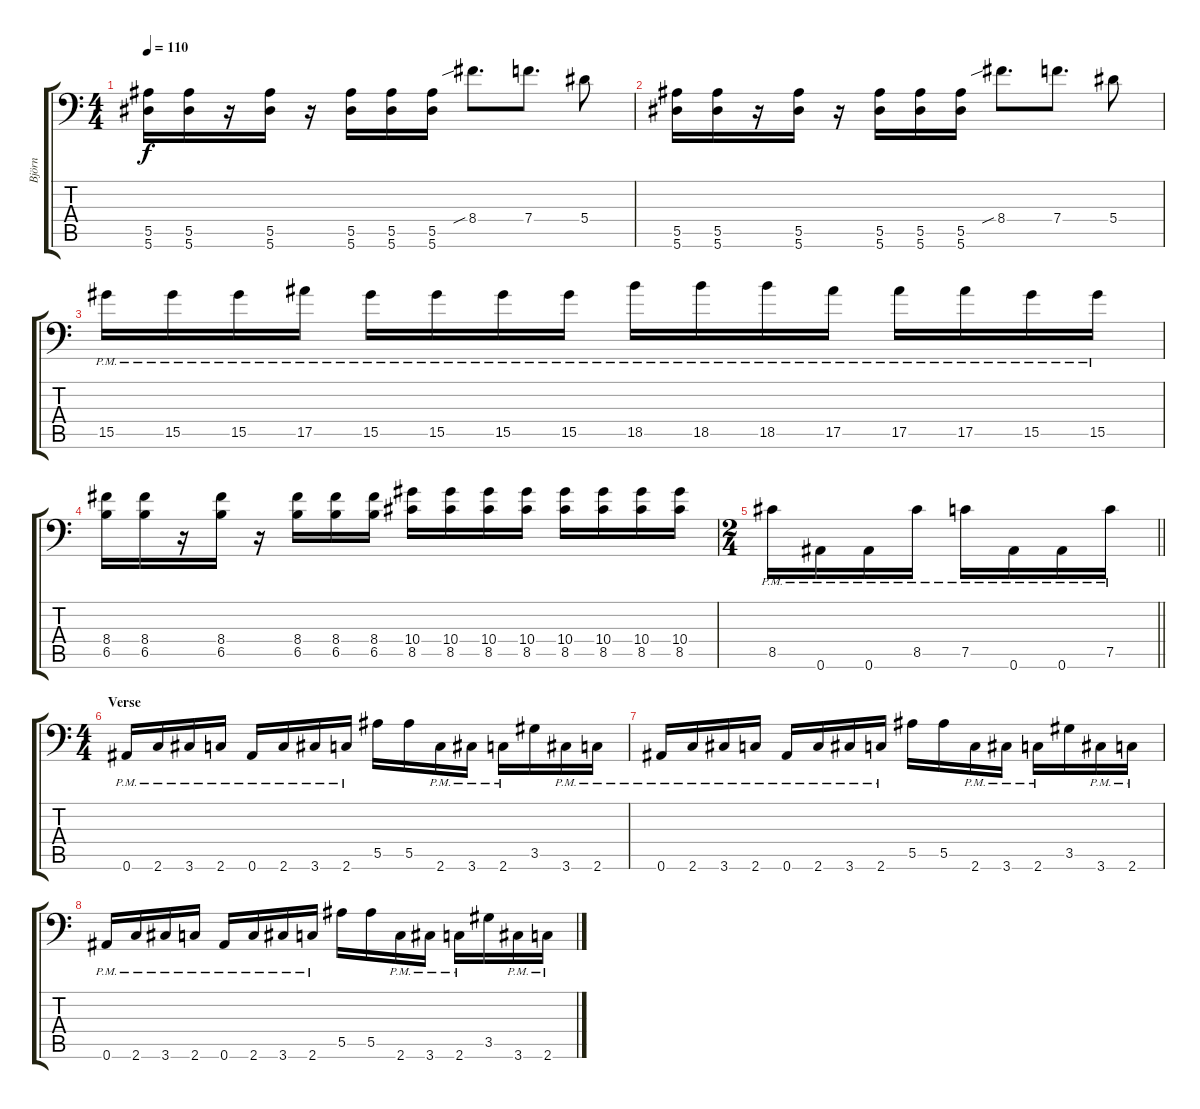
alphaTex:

\track ("Björn" "Björn") {instrument distortionguitar}
\staff {score tabs}
\tuning (C4 G3 Eb3 Bb2 F2 Bb1) {hide}
\ts (4 4)
\tempo 110
\clef f4
\ks c
(5.5 5.6).16{dy f} (5.5 5.6).16 r.16 (5.5 5.6).16 r.16 (5.5 5.6).16 (5.5 5.6).16 (5.5 5.6).16 8.4{sib}.8{d} 7.4.8{d} 5.4.8 |
(5.5 5.6).16 (5.5 5.6).16 r.16 (5.5 5.6).16 r.16 (5.5 5.6).16 (5.5 5.6).16 (5.5 5.6).16 8.4{sib}.8{d} 7.4.8{d} 5.4.8 |
15.5{pm}.16 15.5{pm}.16 15.5{pm}.16 17.5{pm}.16 15.5{pm}.16 15.5{pm}.16 15.5{pm}.16 15.5{pm}.16 18.5{pm}.16 18.5{pm}.16 18.5{pm}.16 17.5{pm}.16 17.5{pm}.16 17.5{pm}.16 15.5{pm}.16 15.5{pm}.16 |
(8.4 6.5).16 (8.4 6.5).16 r.16 (8.4 6.5).16 r.16 (8.4 6.5).16 (8.4 6.5).16 (8.4 6.5).16 (10.4 8.5).16 (10.4 8.5).16 (10.4 8.5).16 (10.4 8.5).16 (10.4 8.5).16 (10.4 8.5).16 (10.4 8.5).16 (10.4 8.5).16 |
\ts (2 4)
\barLineRight lightlight
8.5{pm}.16 0.6{pm}.16 0.6{pm}.16 8.5{pm}.16 7.5{pm}.16 0.6{pm}.16 0.6{pm}.16 7.5{pm}.16 |
\ts (4 4)
\section ("" "Verse")
0.6{pm}.16 2.6{pm}.16 3.6{pm}.16 2.6{pm}.16 0.6{pm}.16 2.6{pm}.16 3.6{pm}.16 2.6{pm}.16 5.5.16 5.5.16 2.6{pm}.16 3.6{pm}.16 2.6{pm}.16 3.5.16 3.6{pm}.16 2.6{pm}.16 |
0.6{pm}.16 2.6{pm}.16 3.6{pm}.16 2.6{pm}.16 0.6{pm}.16 2.6{pm}.16 3.6{pm}.16 2.6{pm}.16 5.5.16 5.5.16 2.6{pm}.16 3.6{pm}.16 2.6{pm}.16 3.5.16 3.6{pm}.16 2.6{pm}.16 |
0.6{pm}.16 2.6{pm}.16 3.6{pm}.16 2.6{pm}.16 0.6{pm}.16 2.6{pm}.16 3.6{pm}.16 2.6{pm}.16 5.5.16 5.5.16 2.6{pm}.16 3.6{pm}.16 2.6{pm}.16 3.5.16 3.6{pm}.16 2.6{pm}.16
